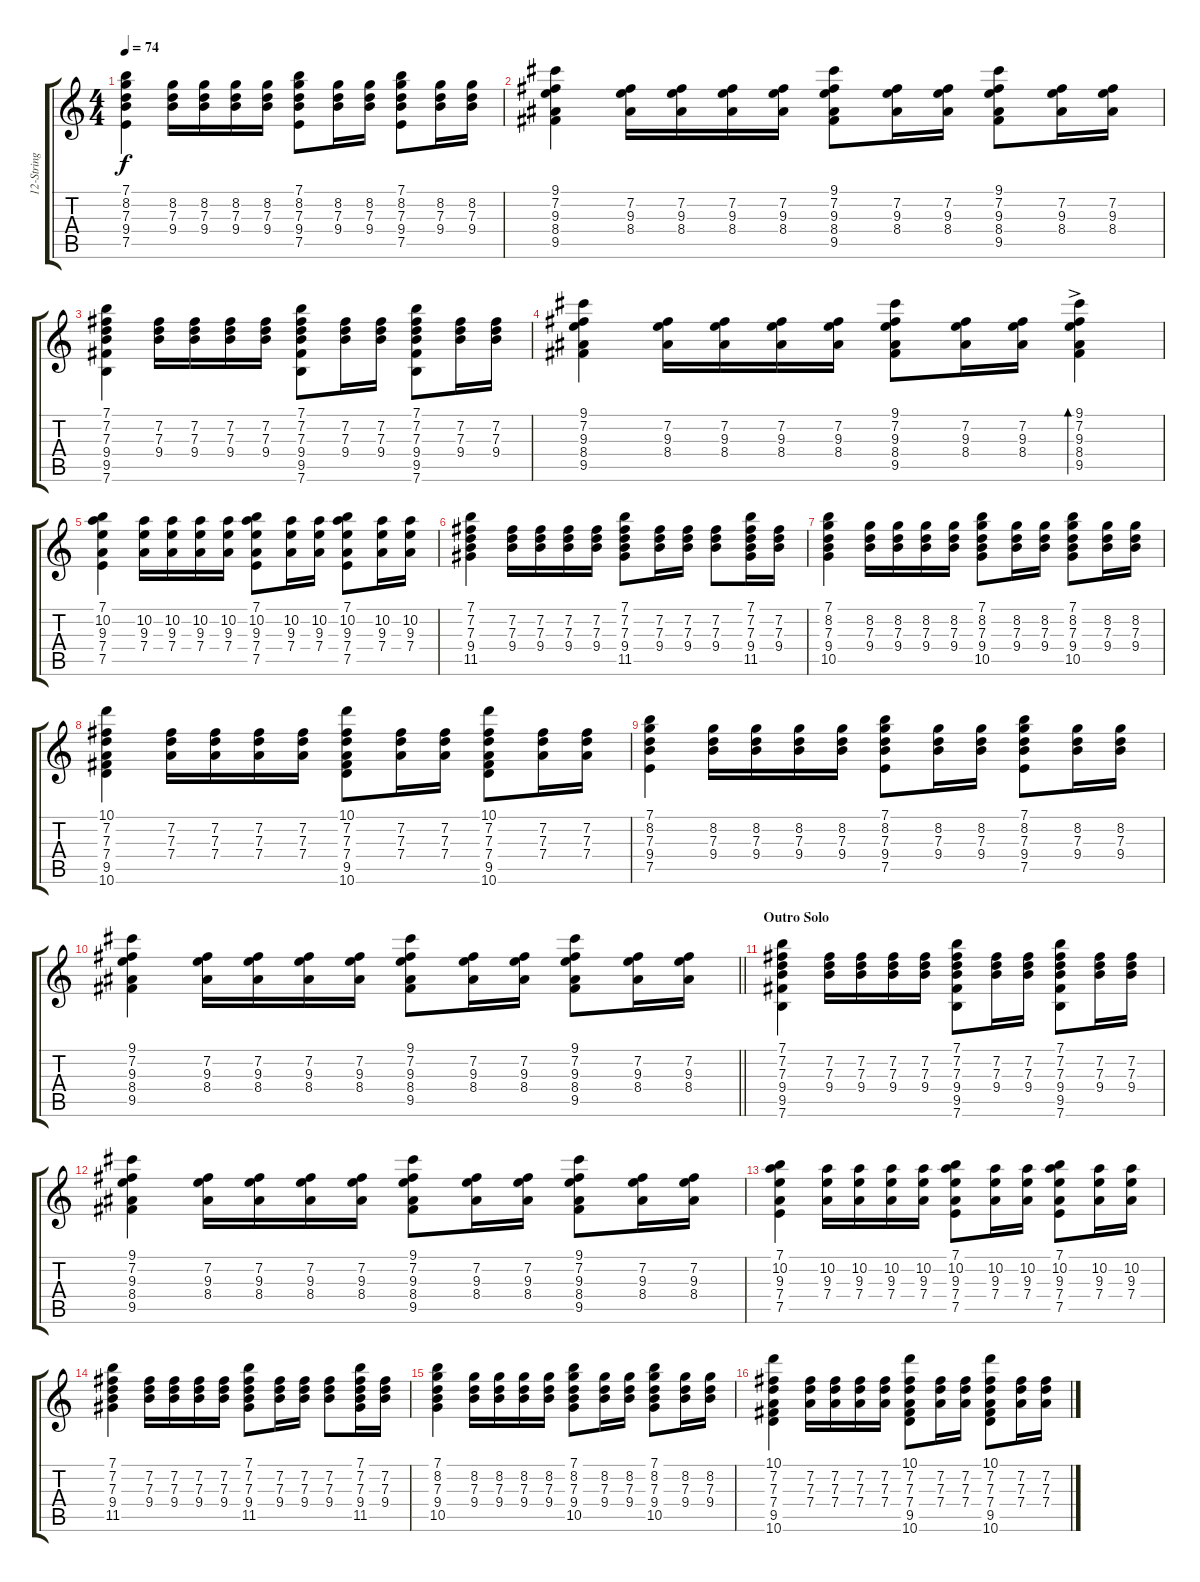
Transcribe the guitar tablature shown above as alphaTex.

\track ("12-String Acoustic" "12-String ") {instrument acousticguitarsteel}
\staff {score tabs}
\tuning (E4 B3 G3 D3 A2 E2) {hide}
\ts (4 4)
\tempo 74
\clef g2
\ks c
(7.1 8.2 7.3 9.4 7.5).4{dy f} (8.2 7.3 9.4).16 (8.2 7.3 9.4).16 (8.2 7.3 9.4).16 (8.2 7.3 9.4).16 (7.1 8.2 7.3 9.4 7.5).8 (8.2 7.3 9.4).16 (8.2 7.3 9.4).16 (7.1 8.2 7.3 9.4 7.5).8 (8.2 7.3 9.4).16 (8.2 7.3 9.4).16 |
(9.1 7.2 9.3 8.4 9.5).4 (7.2 9.3 8.4).16 (7.2 9.3 8.4).16 (7.2 9.3 8.4).16 (7.2 9.3 8.4).16 (9.1 7.2 9.3 8.4 9.5).8 (7.2 9.3 8.4).16 (7.2 9.3 8.4).16 (9.1 7.2 9.3 8.4 9.5).8 (7.2 9.3 8.4).16 (7.2 9.3 8.4).16 |
(7.1 7.2 7.3 9.4 9.5 7.6).4 (7.2 7.3 9.4).16 (7.2 7.3 9.4).16 (7.2 7.3 9.4).16 (7.2 7.3 9.4).16 (7.1 7.2 7.3 9.4 9.5 7.6).8 (7.2 7.3 9.4).16 (7.2 7.3 9.4).16 (7.1 7.2 7.3 9.4 9.5 7.6).8 (7.2 7.3 9.4).16 (7.2 7.3 9.4).16 |
(9.1 7.2 9.3 8.4 9.5).4 (7.2 9.3 8.4).16 (7.2 9.3 8.4).16 (7.2 9.3 8.4).16 (7.2 9.3 8.4).16 (9.1 7.2 9.3 8.4 9.5).8 (7.2 9.3 8.4).16 (7.2 9.3 8.4).16 (9.1{ac} 7.2{ac} 9.3{ac} 8.4{ac} 9.5{ac}).4{bd 240} |
(7.1 10.2 9.3 7.4 7.5).4 (10.2 9.3 7.4).16 (10.2 9.3 7.4).16 (10.2 9.3 7.4).16 (10.2 9.3 7.4).16 (7.1 10.2 9.3 7.4 7.5).8 (10.2 9.3 7.4).16 (10.2 9.3 7.4).16 (7.1 10.2 9.3 7.4 7.5).8 (10.2 9.3 7.4).16 (10.2 9.3 7.4).16 |
(7.1 7.2 7.3 9.4 11.5).4 (7.2 7.3 9.4).16 (7.2 7.3 9.4).16 (7.2 7.3 9.4).16 (7.2 7.3 9.4).16 (7.1 7.2 7.3 9.4 11.5).8 (7.2 7.3 9.4).16 (7.2 7.3 9.4).16 (7.2 7.3 9.4).8 (7.1 7.2 7.3 9.4 11.5).16 (7.2 7.3 9.4).16 |
(7.1 8.2 7.3 9.4 10.5).4 (8.2 7.3 9.4).16 (8.2 7.3 9.4).16 (8.2 7.3 9.4).16 (8.2 7.3 9.4).16 (7.1 8.2 7.3 9.4 10.5).8 (8.2 7.3 9.4).16 (8.2 7.3 9.4).16 (7.1 8.2 7.3 9.4 10.5).8 (8.2 7.3 9.4).16 (8.2 7.3 9.4).16 |
(10.1 7.2 7.3 7.4 9.5 10.6).4 (7.2 7.3 7.4).16 (7.2 7.3 7.4).16 (7.2 7.3 7.4).16 (7.2 7.3 7.4).16 (10.1 7.2 7.3 7.4 9.5 10.6).8 (7.2 7.3 7.4).16 (7.2 7.3 7.4).16 (10.1 7.2 7.3 7.4 9.5 10.6).8 (7.2 7.3 7.4).16 (7.2 7.3 7.4).16 |
(7.1 8.2 7.3 9.4 7.5).4 (8.2 7.3 9.4).16 (8.2 7.3 9.4).16 (8.2 7.3 9.4).16 (8.2 7.3 9.4).16 (7.1 8.2 7.3 9.4 7.5).8 (8.2 7.3 9.4).16 (8.2 7.3 9.4).16 (7.1 8.2 7.3 9.4 7.5).8 (8.2 7.3 9.4).16 (8.2 7.3 9.4).16 |
\barLineRight lightlight
(9.1 7.2 9.3 8.4 9.5).4 (7.2 9.3 8.4).16 (7.2 9.3 8.4).16 (7.2 9.3 8.4).16 (7.2 9.3 8.4).16 (9.1 7.2 9.3 8.4 9.5).8 (7.2 9.3 8.4).16 (7.2 9.3 8.4).16 (9.1 7.2 9.3 8.4 9.5).8 (7.2 9.3 8.4).16 (7.2 9.3 8.4).16 |
\section ("" "Outro Solo")
(7.1 7.2 7.3 9.4 9.5 7.6).4 (7.2 7.3 9.4).16 (7.2 7.3 9.4).16 (7.2 7.3 9.4).16 (7.2 7.3 9.4).16 (7.1 7.2 7.3 9.4 9.5 7.6).8 (7.2 7.3 9.4).16 (7.2 7.3 9.4).16 (7.1 7.2 7.3 9.4 9.5 7.6).8 (7.2 7.3 9.4).16 (7.2 7.3 9.4).16 |
(9.1 7.2 9.3 8.4 9.5).4 (7.2 9.3 8.4).16 (7.2 9.3 8.4).16 (7.2 9.3 8.4).16 (7.2 9.3 8.4).16 (9.1 7.2 9.3 8.4 9.5).8 (7.2 9.3 8.4).16 (7.2 9.3 8.4).16 (9.1 7.2 9.3 8.4 9.5).8 (7.2 9.3 8.4).16 (7.2 9.3 8.4).16 |
(7.1 10.2 9.3 7.4 7.5).4 (10.2 9.3 7.4).16 (10.2 9.3 7.4).16 (10.2 9.3 7.4).16 (10.2 9.3 7.4).16 (7.1 10.2 9.3 7.4 7.5).8 (10.2 9.3 7.4).16 (10.2 9.3 7.4).16 (7.1 10.2 9.3 7.4 7.5).8 (10.2 9.3 7.4).16 (10.2 9.3 7.4).16 |
(7.1 7.2 7.3 9.4 11.5).4 (7.2 7.3 9.4).16 (7.2 7.3 9.4).16 (7.2 7.3 9.4).16 (7.2 7.3 9.4).16 (7.1 7.2 7.3 9.4 11.5).8 (7.2 7.3 9.4).16 (7.2 7.3 9.4).16 (7.2 7.3 9.4).8 (7.1 7.2 7.3 9.4 11.5).16 (7.2 7.3 9.4).16 |
(7.1 8.2 7.3 9.4 10.5).4 (8.2 7.3 9.4).16 (8.2 7.3 9.4).16 (8.2 7.3 9.4).16 (8.2 7.3 9.4).16 (7.1 8.2 7.3 9.4 10.5).8 (8.2 7.3 9.4).16 (8.2 7.3 9.4).16 (7.1 8.2 7.3 9.4 10.5).8 (8.2 7.3 9.4).16 (8.2 7.3 9.4).16 |
(10.1 7.2 7.3 7.4 9.5 10.6).4 (7.2 7.3 7.4).16 (7.2 7.3 7.4).16 (7.2 7.3 7.4).16 (7.2 7.3 7.4).16 (10.1 7.2 7.3 7.4 9.5 10.6).8 (7.2 7.3 7.4).16 (7.2 7.3 7.4).16 (10.1 7.2 7.3 7.4 9.5 10.6).8 (7.2 7.3 7.4).16 (7.2 7.3 7.4).16
